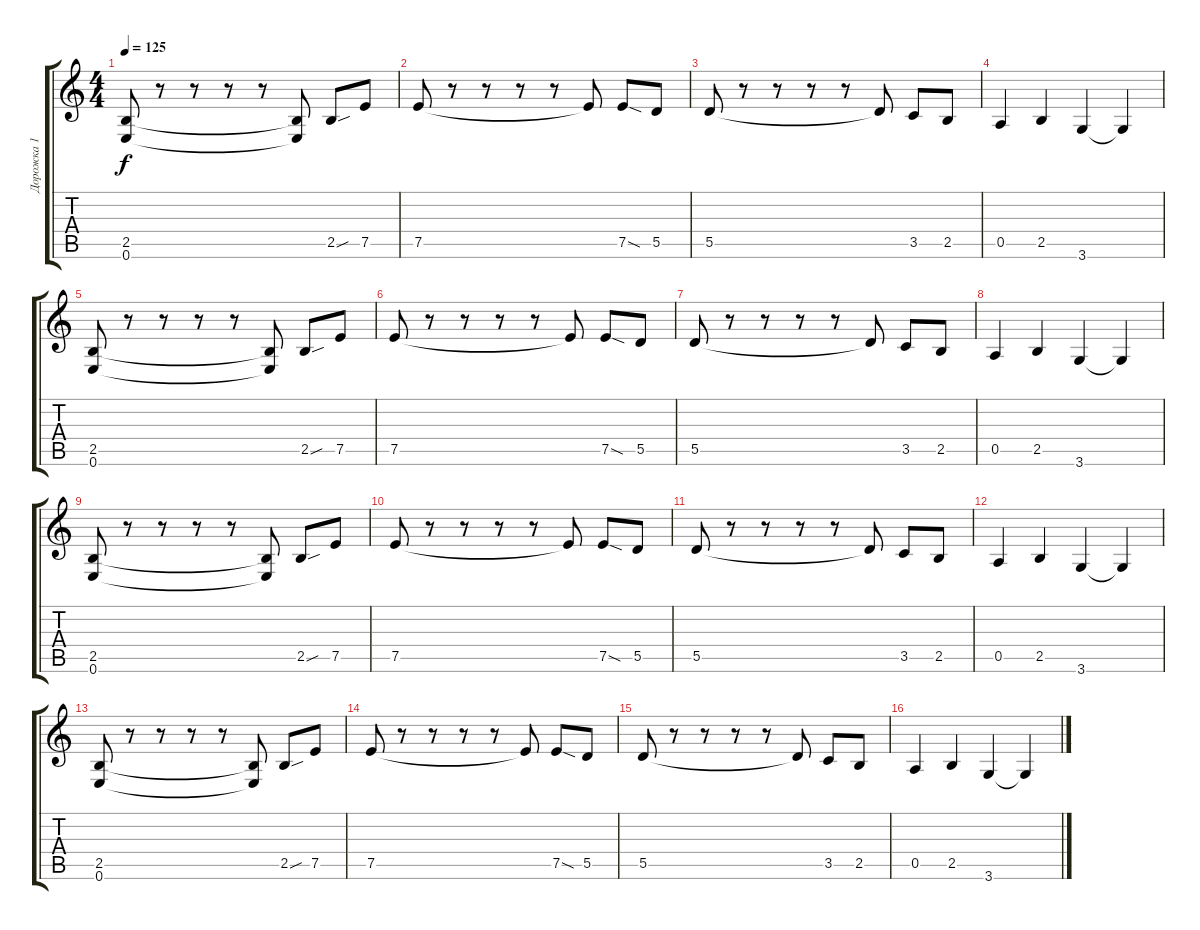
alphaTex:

\track ("Дорожка 1" "Дорожка 1") {instrument distortionguitar}
\staff {score tabs}
\tuning (E4 B3 G3 D3 A2 E2) {hide}
\ts (4 4)
\tempo 125
\clef g2
\ks c
(2.5 0.6).8{dy f instrument distortionguitar} r.8 r.8 r.8 r.8 (2.5{t} 0.6{t}).8 2.5{sou}.8 7.5.8 |
7.5.8 r.8 r.8 r.8 r.8 7.5{t}.8 7.5{sod}.8 5.5.8 |
5.5.8 r.8 r.8 r.8 r.8 5.5{t}.8 3.5.8 2.5.8 |
0.5.4 2.5.4 3.6.4 3.6{t}.4 |
(2.5 0.6).8 r.8 r.8 r.8 r.8 (2.5{t} 0.6{t}).8 2.5{sou}.8 7.5.8 |
7.5.8 r.8 r.8 r.8 r.8 7.5{t}.8 7.5{sod}.8 5.5.8 |
5.5.8 r.8 r.8 r.8 r.8 5.5{t}.8 3.5.8 2.5.8 |
0.5.4 2.5.4 3.6.4 3.6{t}.4 |
(2.5 0.6).8 r.8 r.8 r.8 r.8 (2.5{t} 0.6{t}).8 2.5{sou}.8 7.5.8 |
7.5.8 r.8 r.8 r.8 r.8 7.5{t}.8 7.5{sod}.8 5.5.8 |
5.5.8 r.8 r.8 r.8 r.8 5.5{t}.8 3.5.8 2.5.8 |
0.5.4 2.5.4 3.6.4 3.6{t}.4 |
(2.5 0.6).8 r.8 r.8 r.8 r.8 (2.5{t} 0.6{t}).8 2.5{sou}.8 7.5.8 |
7.5.8 r.8 r.8 r.8 r.8 7.5{t}.8 7.5{sod}.8 5.5.8 |
5.5.8 r.8 r.8 r.8 r.8 5.5{t}.8 3.5.8 2.5.8 |
0.5.4 2.5.4 3.6.4 3.6{t}.4
